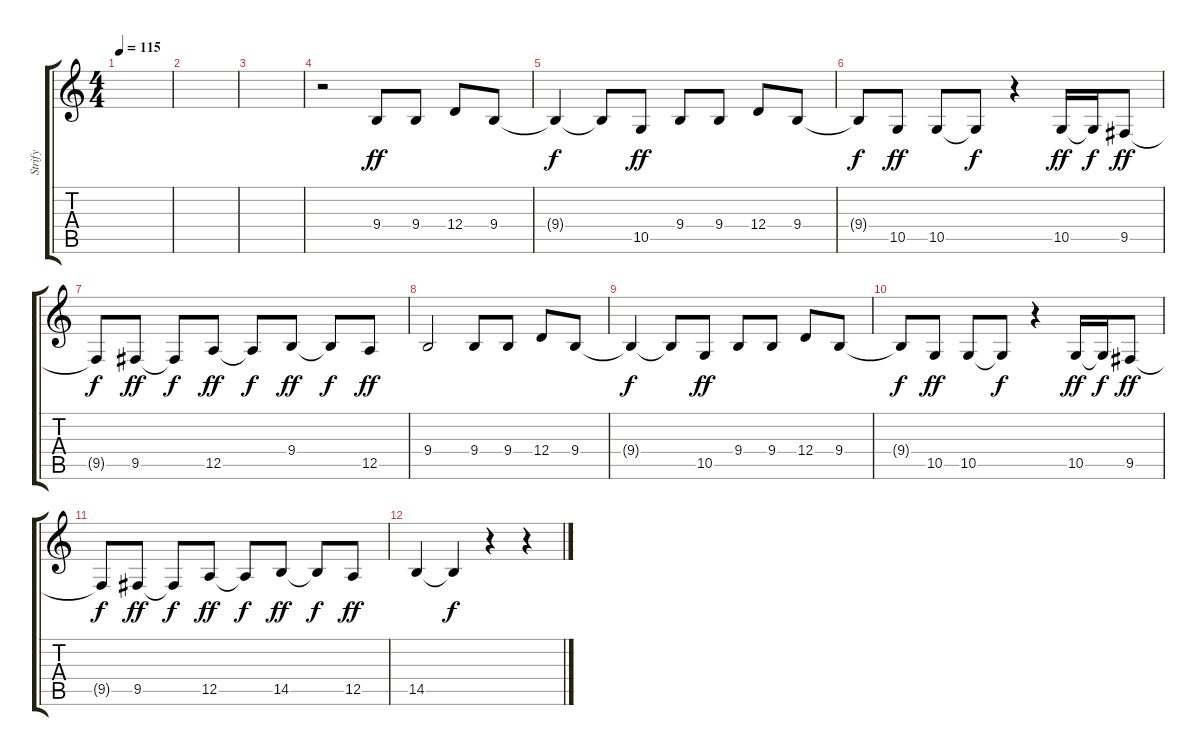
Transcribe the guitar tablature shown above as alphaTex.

\track ("Strify " "Strify ") {instrument altosax}
\staff {score tabs}
\tuning (E4 B3 G3 D3 A2 E2) {hide}
\ts (4 4)
\tempo 115
\clef g2
\ks c
|
|
|
r.2 9.4.8{dy ff} 9.4.8 12.4.8 9.4.8 |
9.4{t}.4{dy f} 9.4{t}.8 10.5.8{dy ff} 9.4.8 9.4.8 12.4.8 9.4.8 |
9.4{t}.8{dy f} 10.5.8{dy ff} 10.5.8 10.5{t}.8{dy f} r.4 10.5.16{dy ff} 10.5{t}.16{dy f} 9.5.8{dy ff} |
9.5{t}.8{dy f} 9.5.8{dy ff} 9.5{t}.8{dy f} 12.5.8{dy ff} 12.5{t}.8{dy f} 9.4.8{dy ff} 9.4{t}.8{dy f} 12.5.8{dy ff} |
9.4.2 9.4.8 9.4.8 12.4.8 9.4.8 |
9.4{t}.4{dy f} 9.4{t}.8 10.5.8{dy ff} 9.4.8 9.4.8 12.4.8 9.4.8 |
9.4{t}.8{dy f} 10.5.8{dy ff} 10.5.8 10.5{t}.8{dy f} r.4 10.5.16{dy ff} 10.5{t}.16{dy f} 9.5.8{dy ff} |
9.5{t}.8{dy f} 9.5.8{dy ff} 9.5{t}.8{dy f} 12.5.8{dy ff} 12.5{t}.8{dy f} 14.5.8{dy ff} 14.5{t}.8{dy f} 12.5.8{dy ff} |
14.5.4 14.5{t}.4{dy f} r.4 r.4
